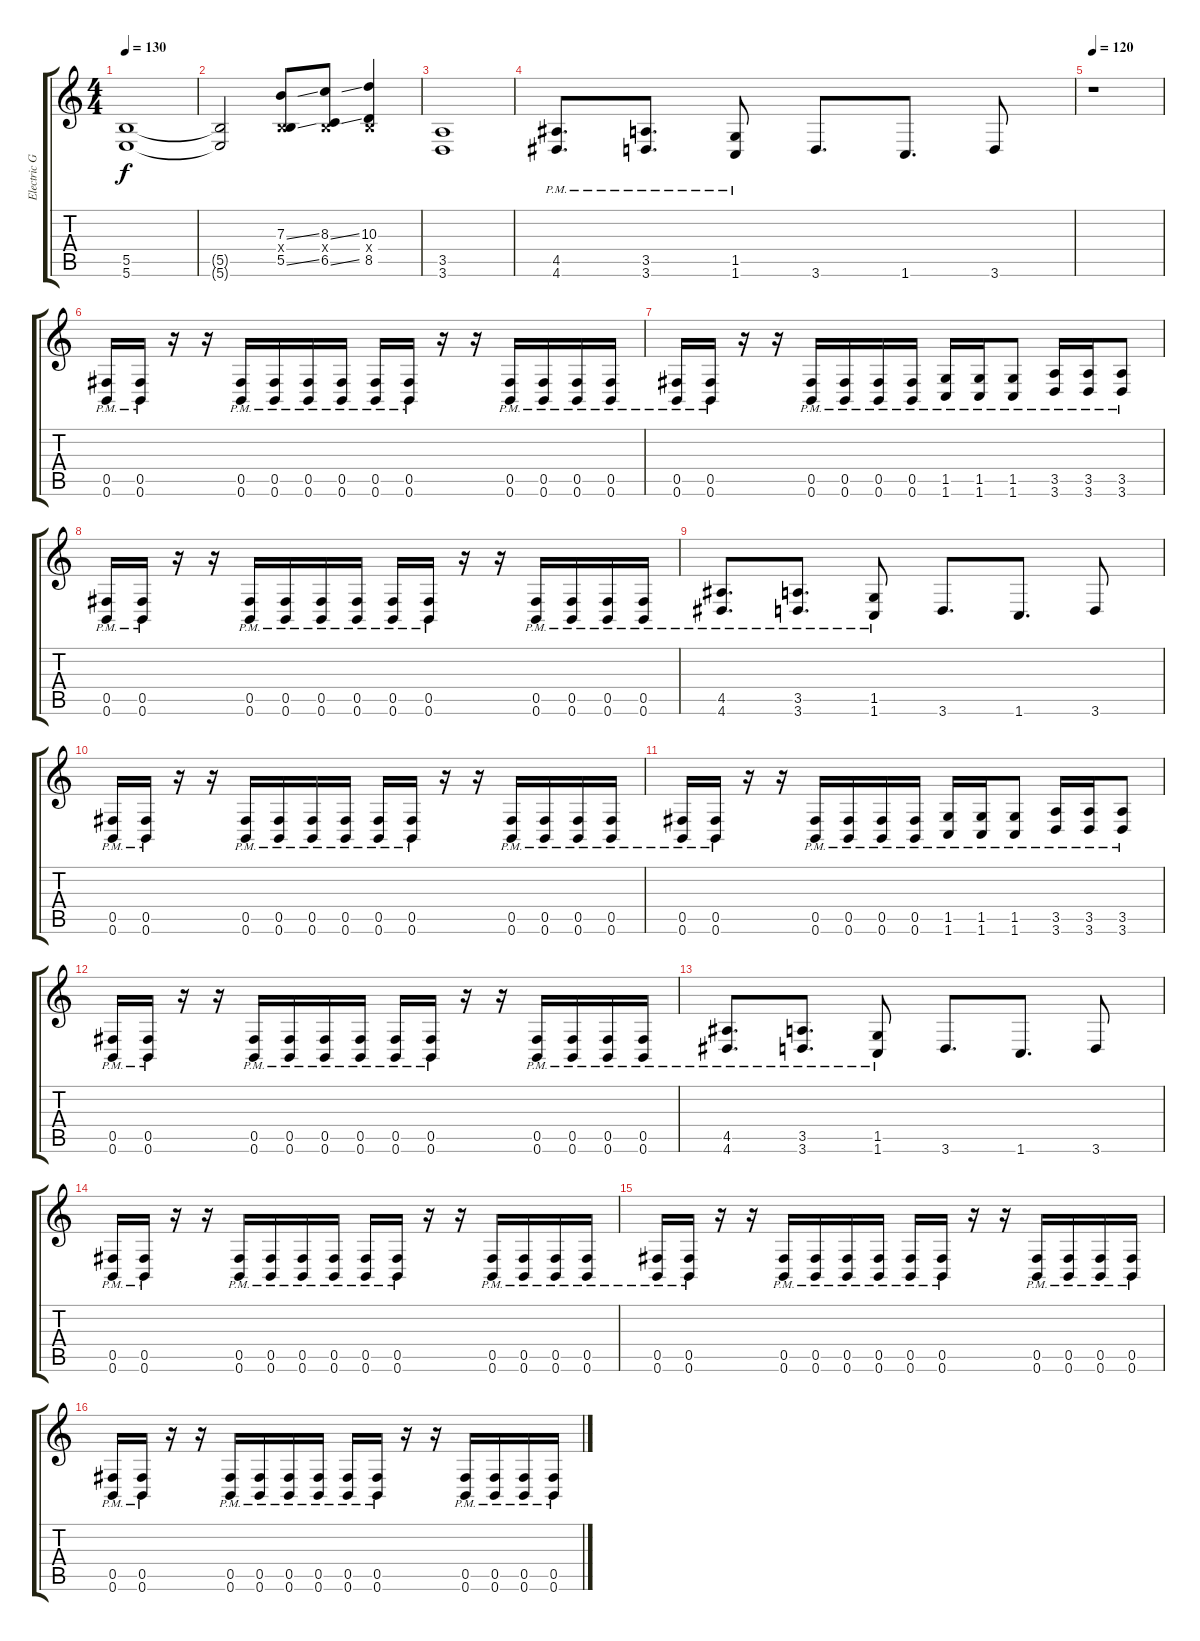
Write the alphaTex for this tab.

\track ("Electric Guitar" "Electric G") {instrument distortionguitar}
\staff {score tabs}
\tuning (Db4 Ab3 E3 B2 Gb2 B1) {hide}
\ts (4 4)
\tempo 130
\clef g2
\ks c
(5.5 5.6).1{dy f} |
(5.5{t} 5.6{t}).2 (7.3{ss} 0.4{x} 5.5{ss}).8 (8.3{ss} 0.4{x} 6.5{ss}).8 (10.3 0.4{x} 8.5).4 |
(3.5 3.6).1 |
(4.5{pm} 4.6{pm}).8{d} (3.5{pm} 3.6{pm}).8{d} (1.5{pm} 1.6{pm}).8 3.6.8{d} 1.6.8{d} 3.6.8 |
\tempo 120
r.1 |
(0.5{pm} 0.6{pm}).16 (0.5{pm} 0.6{pm}).16 r.16 r.16 (0.5{pm} 0.6{pm}).16 (0.5{pm} 0.6{pm}).16 (0.5{pm} 0.6{pm}).16 (0.5{pm} 0.6{pm}).16 (0.5{pm} 0.6{pm}).16 (0.5{pm} 0.6{pm}).16 r.16 r.16 (0.5{pm} 0.6{pm}).16 (0.5{pm} 0.6{pm}).16 (0.5{pm} 0.6{pm}).16 (0.5{pm} 0.6{pm}).16 |
(0.5{pm} 0.6{pm}).16 (0.5{pm} 0.6{pm}).16 r.16 r.16 (0.5{pm} 0.6{pm}).16 (0.5{pm} 0.6{pm}).16 (0.5{pm} 0.6{pm}).16 (0.5{pm} 0.6{pm}).16 (1.5{pm} 1.6{pm}).16 (1.5{pm} 1.6{pm}).16 (1.5{pm} 1.6{pm}).8 (3.5{pm} 3.6{pm}).16 (3.5{pm} 3.6{pm}).16 (3.5{pm} 3.6{pm}).8 |
(0.5{pm} 0.6{pm}).16 (0.5{pm} 0.6{pm}).16 r.16 r.16 (0.5{pm} 0.6{pm}).16 (0.5{pm} 0.6{pm}).16 (0.5{pm} 0.6{pm}).16 (0.5{pm} 0.6{pm}).16 (0.5{pm} 0.6{pm}).16 (0.5{pm} 0.6{pm}).16 r.16 r.16 (0.5{pm} 0.6{pm}).16 (0.5{pm} 0.6{pm}).16 (0.5{pm} 0.6{pm}).16 (0.5{pm} 0.6{pm}).16 |
(4.5{pm} 4.6{pm}).8{d} (3.5{pm} 3.6{pm}).8{d} (1.5{pm} 1.6{pm}).8 3.6.8{d} 1.6.8{d} 3.6.8 |
(0.5{pm} 0.6{pm}).16 (0.5{pm} 0.6{pm}).16 r.16 r.16 (0.5{pm} 0.6{pm}).16 (0.5{pm} 0.6{pm}).16 (0.5{pm} 0.6{pm}).16 (0.5{pm} 0.6{pm}).16 (0.5{pm} 0.6{pm}).16 (0.5{pm} 0.6{pm}).16 r.16 r.16 (0.5{pm} 0.6{pm}).16 (0.5{pm} 0.6{pm}).16 (0.5{pm} 0.6{pm}).16 (0.5{pm} 0.6{pm}).16 |
(0.5{pm} 0.6{pm}).16 (0.5{pm} 0.6{pm}).16 r.16 r.16 (0.5{pm} 0.6{pm}).16 (0.5{pm} 0.6{pm}).16 (0.5{pm} 0.6{pm}).16 (0.5{pm} 0.6{pm}).16 (1.5{pm} 1.6{pm}).16 (1.5{pm} 1.6{pm}).16 (1.5{pm} 1.6{pm}).8 (3.5{pm} 3.6{pm}).16 (3.5{pm} 3.6{pm}).16 (3.5{pm} 3.6{pm}).8 |
(0.5{pm} 0.6{pm}).16 (0.5{pm} 0.6{pm}).16 r.16 r.16 (0.5{pm} 0.6{pm}).16 (0.5{pm} 0.6{pm}).16 (0.5{pm} 0.6{pm}).16 (0.5{pm} 0.6{pm}).16 (0.5{pm} 0.6{pm}).16 (0.5{pm} 0.6{pm}).16 r.16 r.16 (0.5{pm} 0.6{pm}).16 (0.5{pm} 0.6{pm}).16 (0.5{pm} 0.6{pm}).16 (0.5{pm} 0.6{pm}).16 |
(4.5{pm} 4.6{pm}).8{d} (3.5{pm} 3.6{pm}).8{d} (1.5{pm} 1.6{pm}).8 3.6.8{d} 1.6.8{d} 3.6.8 |
(0.5{pm} 0.6{pm}).16 (0.5{pm} 0.6{pm}).16 r.16 r.16 (0.5{pm} 0.6{pm}).16 (0.5{pm} 0.6{pm}).16 (0.5{pm} 0.6{pm}).16 (0.5{pm} 0.6{pm}).16 (0.5{pm} 0.6{pm}).16 (0.5{pm} 0.6{pm}).16 r.16 r.16 (0.5{pm} 0.6{pm}).16 (0.5{pm} 0.6{pm}).16 (0.5{pm} 0.6{pm}).16 (0.5{pm} 0.6{pm}).16 |
(0.5{pm} 0.6{pm}).16 (0.5{pm} 0.6{pm}).16 r.16 r.16 (0.5{pm} 0.6{pm}).16 (0.5{pm} 0.6{pm}).16 (0.5{pm} 0.6{pm}).16 (0.5{pm} 0.6{pm}).16 (0.5{pm} 0.6{pm}).16 (0.5{pm} 0.6{pm}).16 r.16 r.16 (0.5{pm} 0.6{pm}).16 (0.5{pm} 0.6{pm}).16 (0.5{pm} 0.6{pm}).16 (0.5{pm} 0.6{pm}).16 |
(0.5{pm} 0.6{pm}).16 (0.5{pm} 0.6{pm}).16 r.16 r.16 (0.5{pm} 0.6{pm}).16 (0.5{pm} 0.6{pm}).16 (0.5{pm} 0.6{pm}).16 (0.5{pm} 0.6{pm}).16 (0.5{pm} 0.6{pm}).16 (0.5{pm} 0.6{pm}).16 r.16 r.16 (0.5{pm} 0.6{pm}).16 (0.5{pm} 0.6{pm}).16 (0.5{pm} 0.6{pm}).16 (0.5{pm} 0.6{pm}).16
